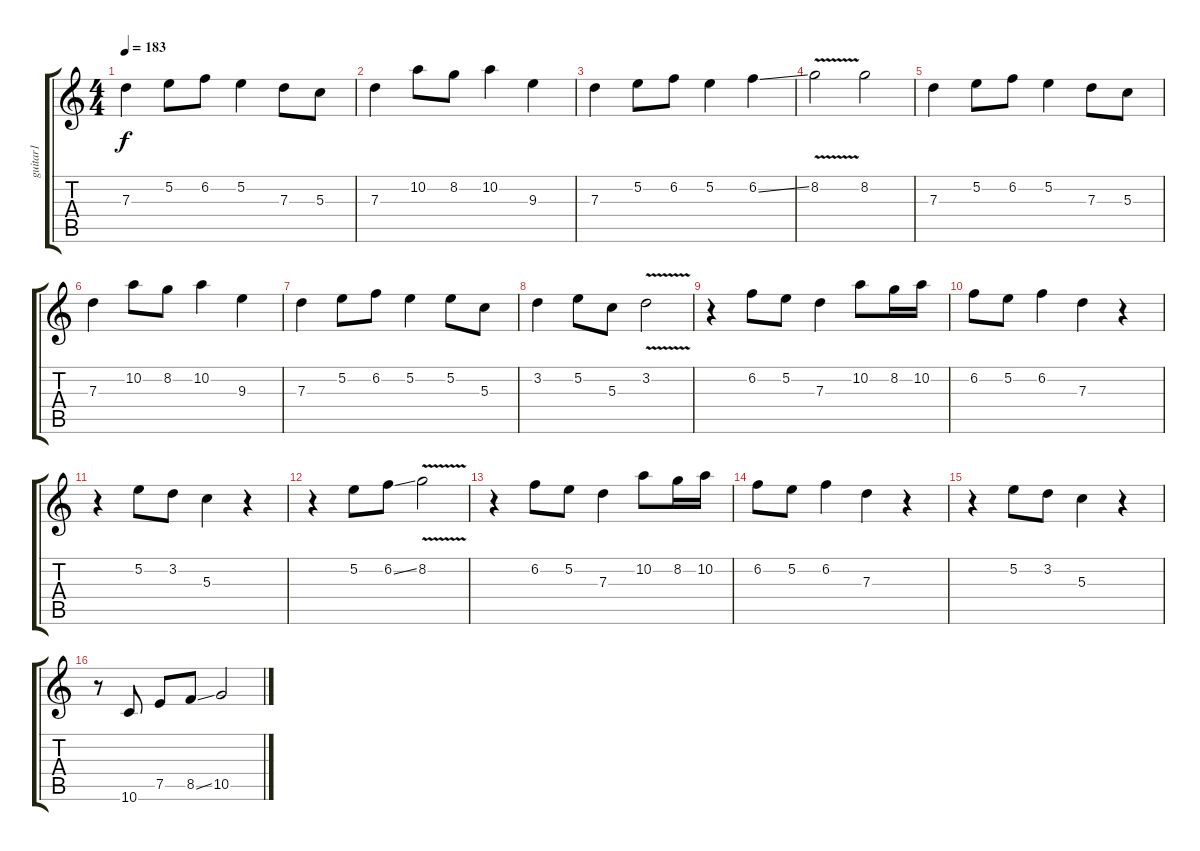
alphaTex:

\track ("guitar1" "guitar1") {instrument distortionguitar}
\staff {score tabs}
\tuning (E4 B3 G3 D3 A2 D2) {hide}
\ts (4 4)
\tempo 183
\clef g2
\ks c
7.3.4{dy f} 5.2.8 6.2.8 5.2.4 7.3.8 5.3.8 |
7.3.4 10.2.8 8.2.8 10.2.4 9.3.4 |
7.3.4 5.2.8 6.2.8 5.2.4 6.2{ss}.4 |
8.2{v}.2 8.2.2 |
7.3.4 5.2.8 6.2.8 5.2.4 7.3.8 5.3.8 |
7.3.4 10.2.8 8.2.8 10.2.4 9.3.4 |
7.3.4 5.2.8 6.2.8 5.2.4 5.2.8 5.3.8 |
3.2.4 5.2.8 5.3.8 3.2{v}.2 |
r.4{instrument acousticguitarnylon} 6.2.8 5.2.8 7.3.4 10.2.8 8.2.16 10.2.16 |
6.2.8 5.2.8 6.2.4 7.3.4 r.4 |
r.4 5.2.8 3.2.8 5.3.4 r.4 |
r.4 5.2.8 6.2{ss}.8 8.2{v}.2 |
r.4{instrument acousticguitarnylon} 6.2.8 5.2.8 7.3.4 10.2.8 8.2.16 10.2.16 |
6.2.8 5.2.8 6.2.4 7.3.4 r.4 |
r.4 5.2.8 3.2.8 5.3.4 r.4 |
r.8 10.6.8{balance 6 instrument distortionguitar} 7.5.8 8.5{ss}.8 10.5.2
